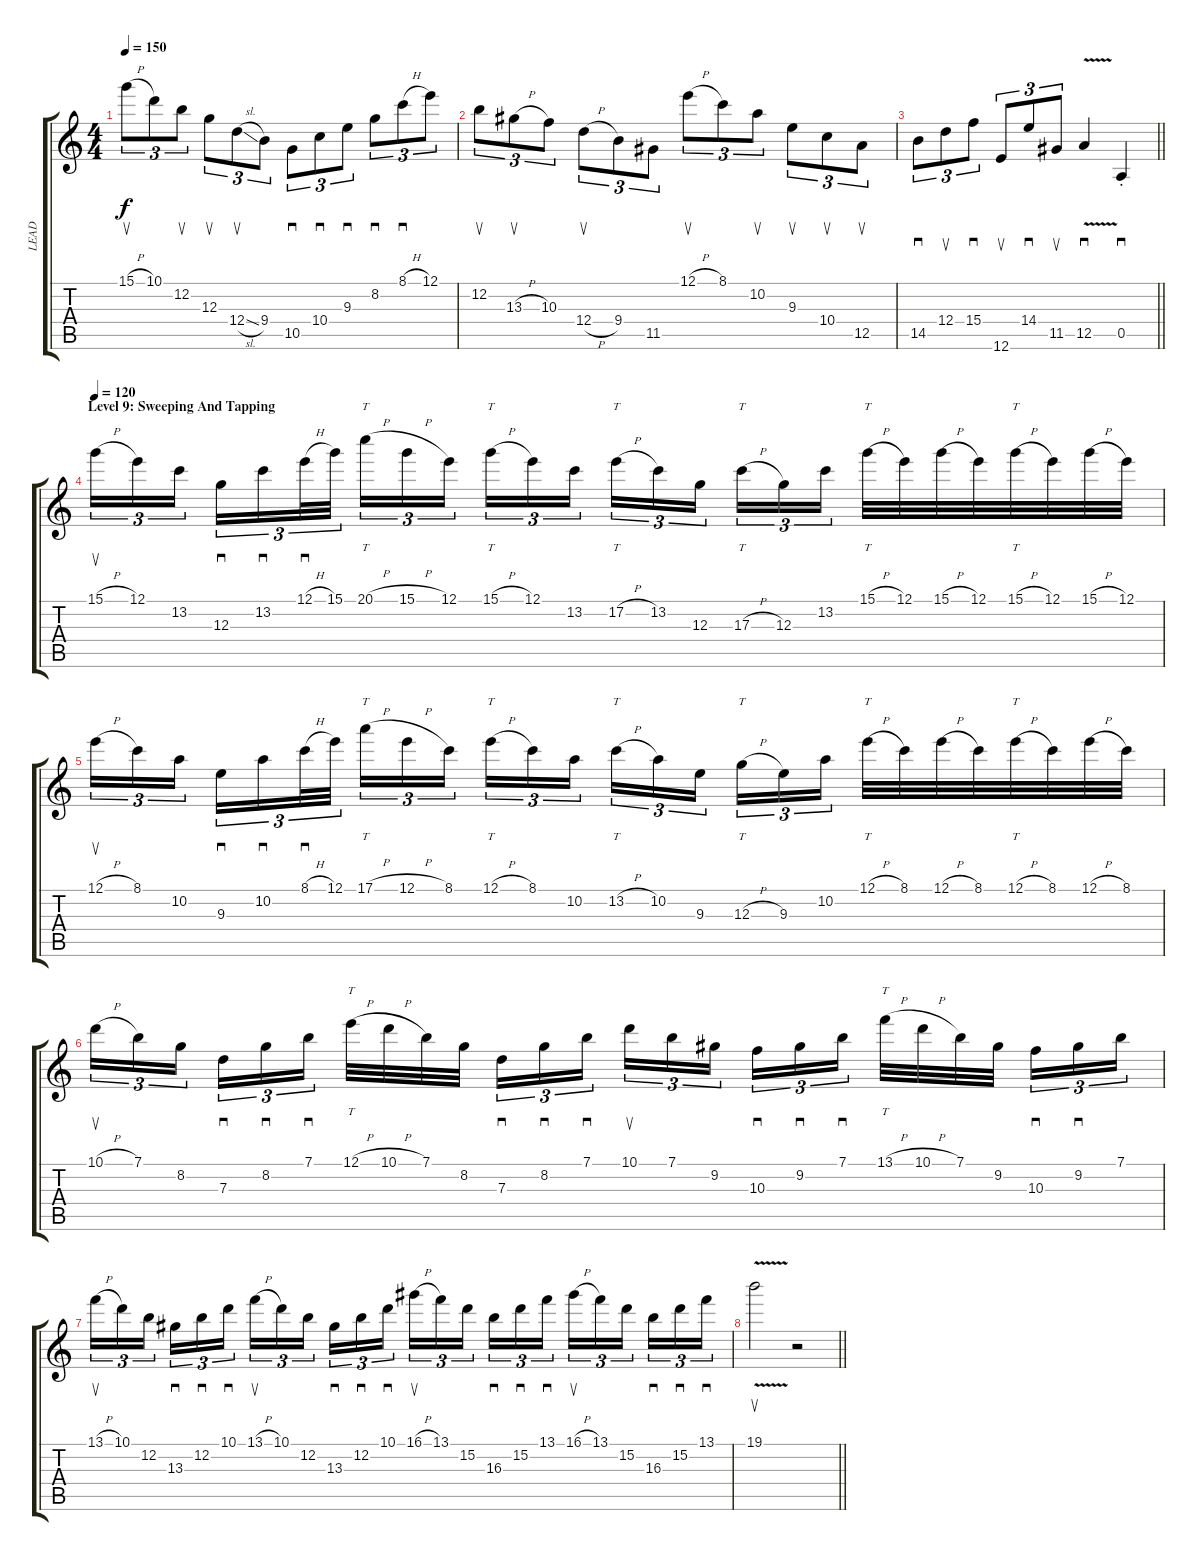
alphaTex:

\track ("LEAD" "LEAD") {instrument distortionguitar}
\staff {score tabs}
\tuning (E4 B3 G3 D3 A2 E2) {hide}
\ts (4 4)
\tempo 150
\clef g2
\ks c
15.1{h}.8{su tu (3 2) dy f} 10.1.8{tu (3 2)} 12.2.8{su tu (3 2)} 12.3.8{su tu (3 2)} 12.4{sl}.8{su tu (3 2)} 9.4.8{tu (3 2)} 10.5.8{sd tu (3 2)} 10.4.8{sd tu (3 2)} 9.3.8{sd tu (3 2)} 8.2.8{sd tu (3 2)} 8.1{h}.8{sd tu (3 2)} 12.1.8{tu (3 2)} |
12.2.8{su tu (3 2)} 13.3{h}.8{su tu (3 2)} 10.3.8{tu (3 2)} 12.4{h}.8{su tu (3 2)} 9.4.8{tu (3 2)} 11.5.8{tu (3 2)} 12.1{h}.8{su tu (3 2)} 8.1.8{tu (3 2)} 10.2.8{su tu (3 2)} 9.3.8{su tu (3 2)} 10.4.8{su tu (3 2)} 12.5.8{su tu (3 2)} |
\barLineRight lightlight
14.5.8{sd tu (3 2)} 12.4.8{su tu (3 2)} 15.4.8{sd tu (3 2)} 12.6.8{su tu (3 2)} 14.4.8{sd tu (3 2)} 11.5.8{su tu (3 2)} 12.5{v}.4{sd} 0.5{st}.4{sd} |
\section ("" "Level 9: Sweeping And Tapping")
\tempo 120
15.1{h}.16{su tu (3 2)} 12.1.16{tu (3 2)} 13.2.16{tu (3 2) beam splitsecondary} 12.3.16{sd tu (3 2)} 13.2.16{sd tu (3 2)} 12.1{h}.32{sd tu (3 2)} 15.1.32{tu (3 2)} 20.1{h}.16{tt tu (3 2)} 15.1{h}.16{tu (3 2)} 12.1.16{tu (3 2) beam splitsecondary} 15.1{h}.16{tt tu (3 2)} 12.1.16{tu (3 2)} 13.2.16{tu (3 2)} 17.2{h}.16{tt tu (3 2)} 13.2.16{tu (3 2)} 12.3.16{tu (3 2) beam splitsecondary} 17.3{h}.16{tt tu (3 2)} 12.3.16{tu (3 2)} 13.2.16{tu (3 2)} 15.1{h}.32{tt} 12.1.32 15.1{h}.32 12.1.32 15.1{h}.32{tt} 12.1.32 15.1{h}.32 12.1.32 |
12.1{h}.16{su tu (3 2)} 8.1.16{tu (3 2)} 10.2.16{tu (3 2) beam splitsecondary} 9.3.16{sd tu (3 2)} 10.2.16{sd tu (3 2)} 8.1{h}.32{sd tu (3 2)} 12.1.32{tu (3 2)} 17.1{h}.16{tt tu (3 2)} 12.1{h}.16{tu (3 2)} 8.1.16{tu (3 2) beam splitsecondary} 12.1{h}.16{tt tu (3 2)} 8.1.16{tu (3 2)} 10.2.16{tu (3 2)} 13.2{h}.16{tt tu (3 2)} 10.2.16{tu (3 2)} 9.3.16{tu (3 2) beam splitsecondary} 12.3{h}.16{tt tu (3 2)} 9.3.16{tu (3 2)} 10.2.16{tu (3 2)} 12.1{h}.32{tt} 8.1.32 12.1{h}.32 8.1.32 12.1{h}.32{tt} 8.1.32 12.1{h}.32 8.1.32 |
10.1{h}.16{su tu (3 2)} 7.1.16{tu (3 2)} 8.2.16{tu (3 2) beam splitsecondary} 7.3.16{sd tu (3 2)} 8.2.16{sd tu (3 2)} 7.1.16{sd tu (3 2)} 12.1{h}.32{tt} 10.1{h}.32 7.1.32 8.2.32{beam splitsecondary} 7.3.16{sd tu (3 2)} 8.2.16{sd tu (3 2)} 7.1.16{sd tu (3 2)} 10.1.16{su tu (3 2)} 7.1.16{tu (3 2)} 9.2.16{tu (3 2) beam splitsecondary} 10.3.16{sd tu (3 2)} 9.2.16{sd tu (3 2)} 7.1.16{sd tu (3 2)} 13.1{h}.32{tt} 10.1{h}.32 7.1.32 9.2.32{beam splitsecondary} 10.3.16{sd tu (3 2)} 9.2.16{sd tu (3 2)} 7.1.16{tu (3 2)} |
13.1{h}.16{su tu (3 2)} 10.1.16{tu (3 2)} 12.2.16{tu (3 2) beam splitsecondary} 13.3.16{sd tu (3 2)} 12.2.16{sd tu (3 2)} 10.1.16{sd tu (3 2)} 13.1{h}.16{su tu (3 2)} 10.1.16{tu (3 2)} 12.2.16{tu (3 2) beam splitsecondary} 13.3.16{sd tu (3 2)} 12.2.16{sd tu (3 2)} 10.1.16{sd tu (3 2)} 16.1{h}.16{su tu (3 2)} 13.1.16{tu (3 2)} 15.2.16{tu (3 2) beam splitsecondary} 16.3.16{sd tu (3 2)} 15.2.16{sd tu (3 2)} 13.1.16{sd tu (3 2)} 16.1{h}.16{su tu (3 2)} 13.1.16{tu (3 2)} 15.2.16{tu (3 2) beam splitsecondary} 16.3.16{sd tu (3 2)} 15.2.16{sd tu (3 2)} 13.1.16{sd tu (3 2)} |
\barLineRight lightlight
19.1{v}.2{su} r.2
